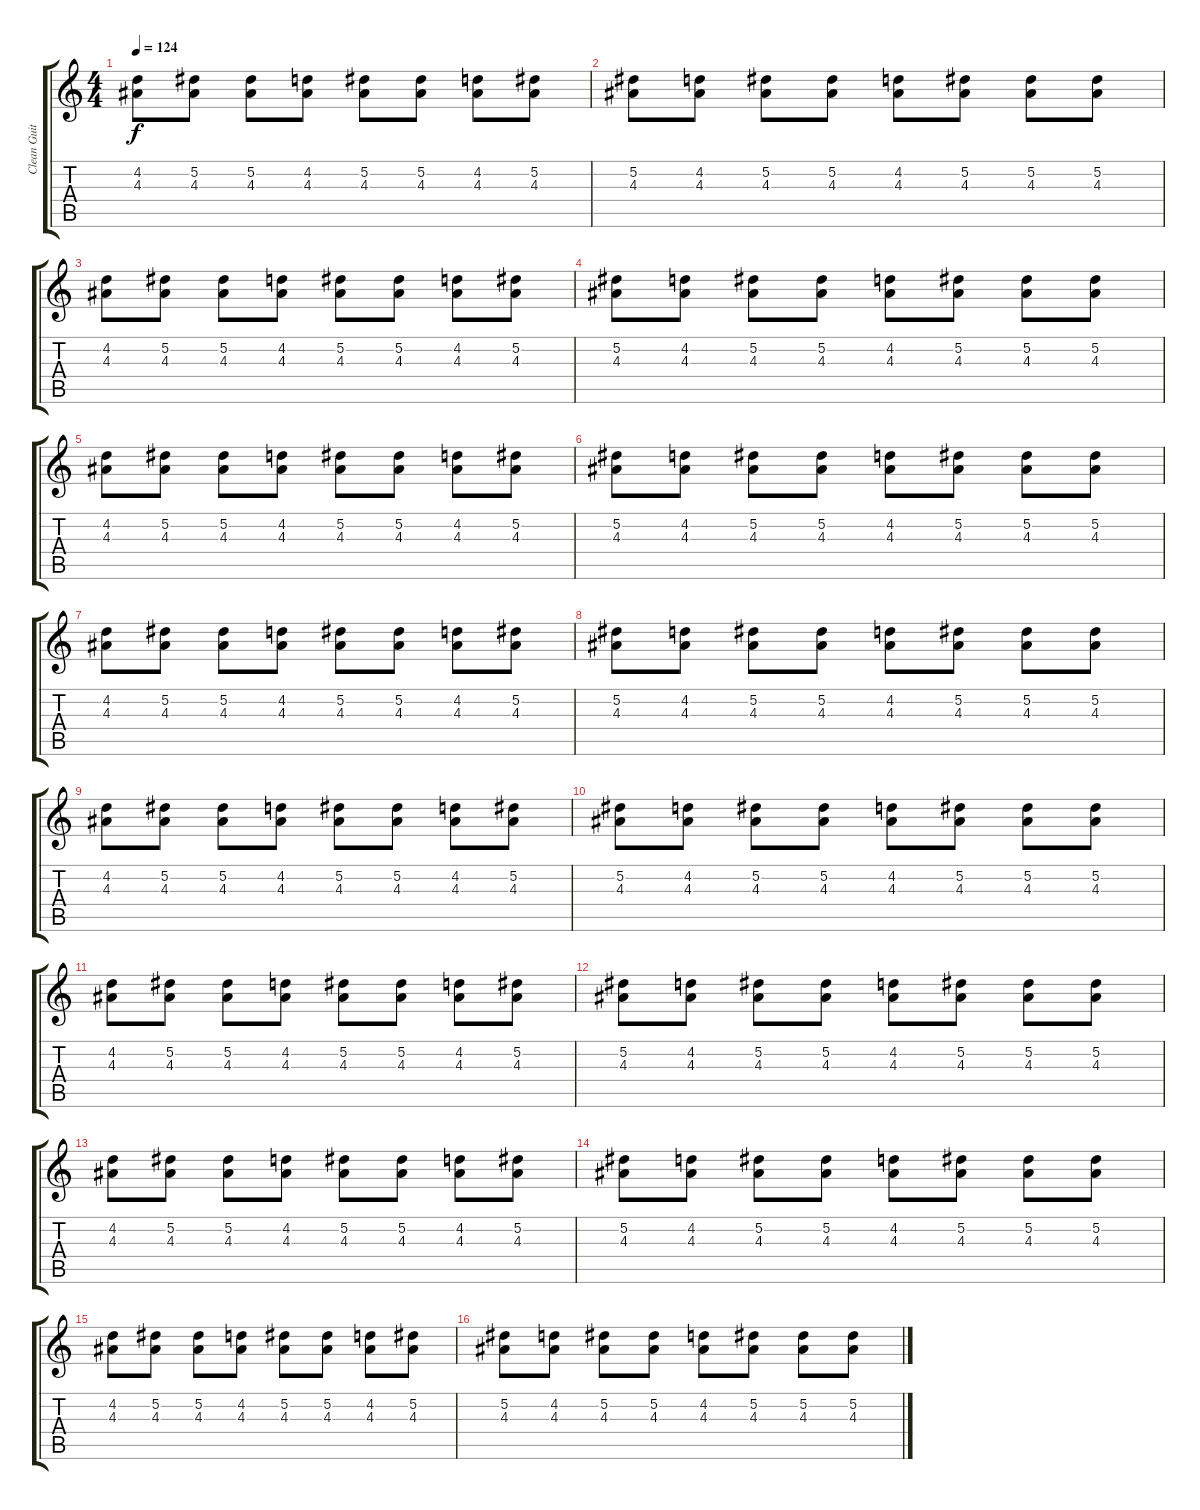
\track ("Clean Guitar 2" "Clean Guit") {instrument electricguitarclean}
\staff {score tabs}
\tuning (Eb4 Bb3 Gb3 Db3 Ab2 Eb2) {hide}
\ts (4 4)
\tempo 124
\clef g2
\ks c
(4.2 4.3).8{dy f instrument electricguitarclean} (5.2 4.3).8 (5.2 4.3).8 (4.2 4.3).8 (5.2 4.3).8 (5.2 4.3).8 (4.2 4.3).8 (5.2 4.3).8 |
(5.2 4.3).8 (4.2 4.3).8 (5.2 4.3).8 (5.2 4.3).8 (4.2 4.3).8 (5.2 4.3).8 (5.2 4.3).8 (5.2 4.3).8 |
(4.2 4.3).8 (5.2 4.3).8 (5.2 4.3).8 (4.2 4.3).8 (5.2 4.3).8 (5.2 4.3).8 (4.2 4.3).8 (5.2 4.3).8 |
(5.2 4.3).8 (4.2 4.3).8 (5.2 4.3).8 (5.2 4.3).8 (4.2 4.3).8 (5.2 4.3).8 (5.2 4.3).8 (5.2 4.3).8 |
(4.2 4.3).8 (5.2 4.3).8 (5.2 4.3).8 (4.2 4.3).8 (5.2 4.3).8 (5.2 4.3).8 (4.2 4.3).8 (5.2 4.3).8 |
(5.2 4.3).8 (4.2 4.3).8 (5.2 4.3).8 (5.2 4.3).8 (4.2 4.3).8 (5.2 4.3).8 (5.2 4.3).8 (5.2 4.3).8 |
(4.2 4.3).8 (5.2 4.3).8 (5.2 4.3).8 (4.2 4.3).8 (5.2 4.3).8 (5.2 4.3).8 (4.2 4.3).8 (5.2 4.3).8 |
(5.2 4.3).8 (4.2 4.3).8 (5.2 4.3).8 (5.2 4.3).8 (4.2 4.3).8 (5.2 4.3).8 (5.2 4.3).8 (5.2 4.3).8 |
(4.2 4.3).8 (5.2 4.3).8 (5.2 4.3).8 (4.2 4.3).8 (5.2 4.3).8 (5.2 4.3).8 (4.2 4.3).8 (5.2 4.3).8 |
(5.2 4.3).8 (4.2 4.3).8 (5.2 4.3).8 (5.2 4.3).8 (4.2 4.3).8 (5.2 4.3).8 (5.2 4.3).8 (5.2 4.3).8 |
(4.2 4.3).8 (5.2 4.3).8 (5.2 4.3).8 (4.2 4.3).8 (5.2 4.3).8 (5.2 4.3).8 (4.2 4.3).8 (5.2 4.3).8 |
(5.2 4.3).8 (4.2 4.3).8 (5.2 4.3).8 (5.2 4.3).8 (4.2 4.3).8 (5.2 4.3).8 (5.2 4.3).8 (5.2 4.3).8 |
(4.2 4.3).8 (5.2 4.3).8 (5.2 4.3).8 (4.2 4.3).8 (5.2 4.3).8 (5.2 4.3).8 (4.2 4.3).8 (5.2 4.3).8 |
(5.2 4.3).8 (4.2 4.3).8 (5.2 4.3).8 (5.2 4.3).8 (4.2 4.3).8 (5.2 4.3).8 (5.2 4.3).8 (5.2 4.3).8 |
(4.2 4.3).8 (5.2 4.3).8 (5.2 4.3).8 (4.2 4.3).8 (5.2 4.3).8 (5.2 4.3).8 (4.2 4.3).8 (5.2 4.3).8 |
(5.2 4.3).8 (4.2 4.3).8 (5.2 4.3).8 (5.2 4.3).8 (4.2 4.3).8 (5.2 4.3).8 (5.2 4.3).8 (5.2 4.3).8
